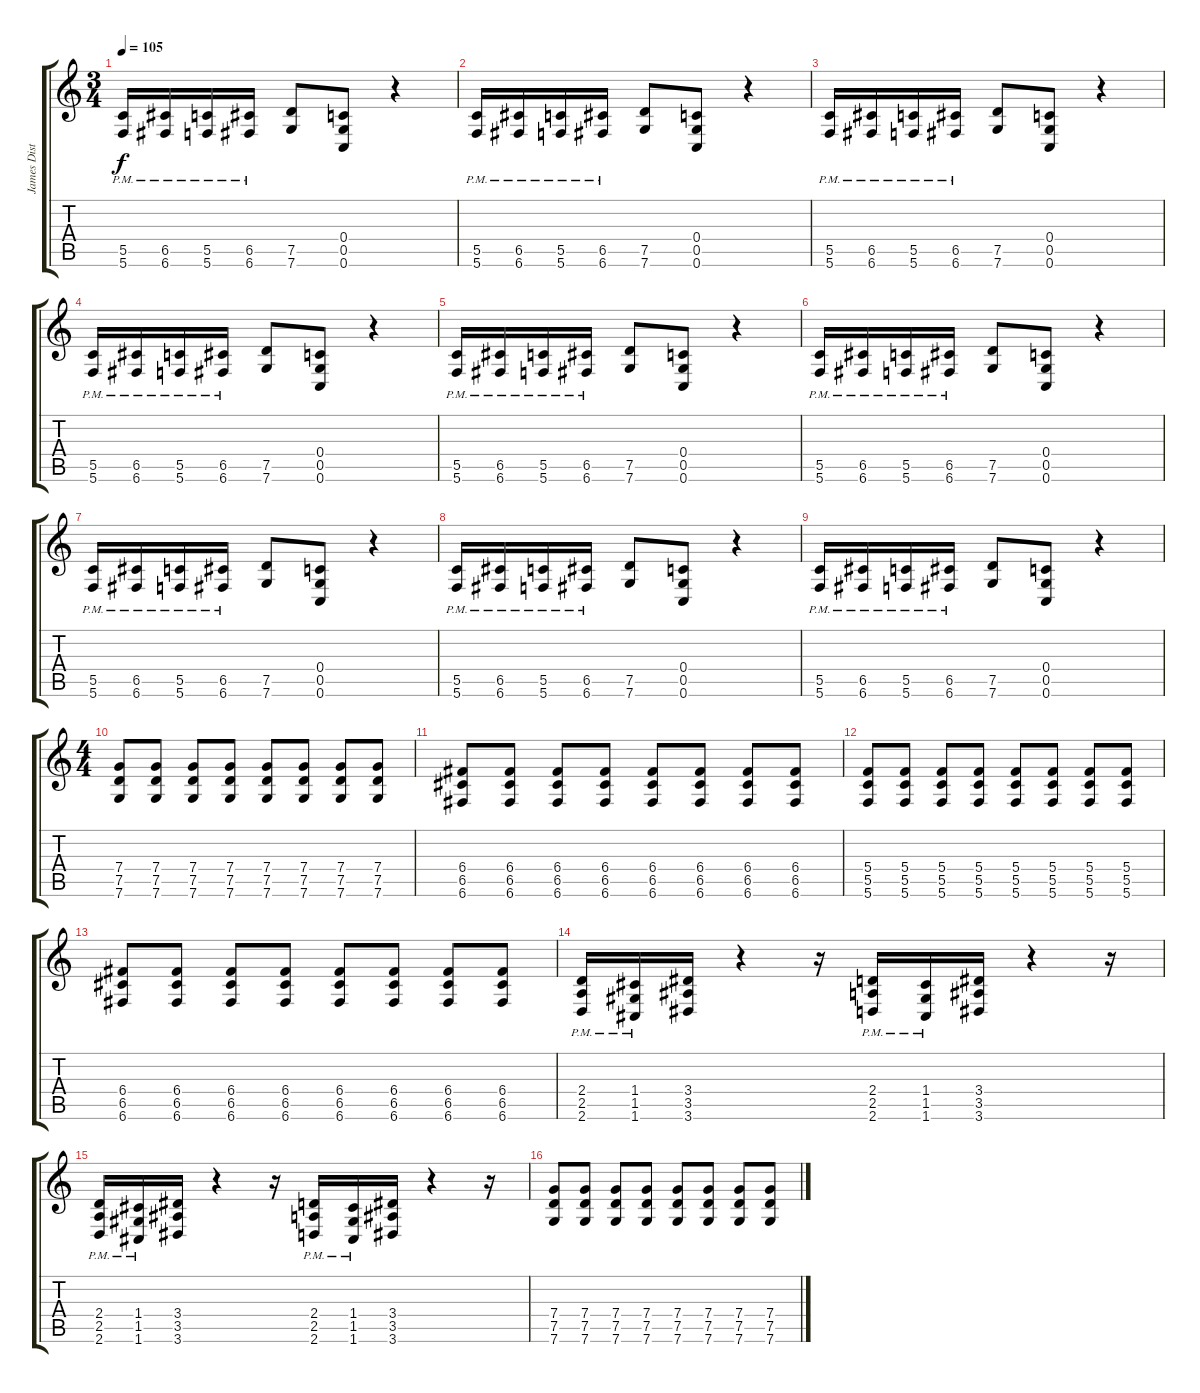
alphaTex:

\track ("James Distortion" "James Dist") {instrument distortionguitar}
\staff {score tabs}
\tuning (D4 A3 F3 C3 G2 C2) {hide}
\ts (3 4)
\tempo 105
\clef g2
\ks c
(5.5{pm} 5.6{pm}).16{dy f} (6.5{pm} 6.6{pm}).16 (5.5{pm} 5.6{pm}).16 (6.5{pm} 6.6{pm}).16 (7.5 7.6).8 (0.4 0.5 0.6).8 r.4 |
(5.5{pm} 5.6{pm}).16 (6.5{pm} 6.6{pm}).16 (5.5{pm} 5.6{pm}).16 (6.5{pm} 6.6{pm}).16 (7.5 7.6).8 (0.4 0.5 0.6).8 r.4 |
(5.5{pm} 5.6{pm}).16 (6.5{pm} 6.6{pm}).16 (5.5{pm} 5.6{pm}).16 (6.5{pm} 6.6{pm}).16 (7.5 7.6).8 (0.4 0.5 0.6).8 r.4 |
(5.5{pm} 5.6{pm}).16 (6.5{pm} 6.6{pm}).16 (5.5{pm} 5.6{pm}).16 (6.5{pm} 6.6{pm}).16 (7.5 7.6).8 (0.4 0.5 0.6).8 r.4 |
(5.5{pm} 5.6{pm}).16 (6.5{pm} 6.6{pm}).16 (5.5{pm} 5.6{pm}).16 (6.5{pm} 6.6{pm}).16 (7.5 7.6).8 (0.4 0.5 0.6).8 r.4 |
(5.5{pm} 5.6{pm}).16 (6.5{pm} 6.6{pm}).16 (5.5{pm} 5.6{pm}).16 (6.5{pm} 6.6{pm}).16 (7.5 7.6).8 (0.4 0.5 0.6).8 r.4 |
(5.5{pm} 5.6{pm}).16 (6.5{pm} 6.6{pm}).16 (5.5{pm} 5.6{pm}).16 (6.5{pm} 6.6{pm}).16 (7.5 7.6).8 (0.4 0.5 0.6).8 r.4 |
(5.5{pm} 5.6{pm}).16 (6.5{pm} 6.6{pm}).16 (5.5{pm} 5.6{pm}).16 (6.5{pm} 6.6{pm}).16 (7.5 7.6).8 (0.4 0.5 0.6).8 r.4 |
(5.5{pm} 5.6{pm}).16 (6.5{pm} 6.6{pm}).16 (5.5{pm} 5.6{pm}).16 (6.5{pm} 6.6{pm}).16 (7.5 7.6).8 (0.4 0.5 0.6).8 r.4 |
\ts (4 4)
(7.4 7.5 7.6).8 (7.4 7.5 7.6).8 (7.4 7.5 7.6).8 (7.4 7.5 7.6).8 (7.4 7.5 7.6).8 (7.4 7.5 7.6).8 (7.4 7.5 7.6).8 (7.4 7.5 7.6).8 |
(6.4 6.5 6.6).8 (6.4 6.5 6.6).8 (6.4 6.5 6.6).8 (6.4 6.5 6.6).8 (6.4 6.5 6.6).8 (6.4 6.5 6.6).8 (6.4 6.5 6.6).8 (6.4 6.5 6.6).8 |
(5.4 5.5 5.6).8 (5.4 5.5 5.6).8 (5.4 5.5 5.6).8 (5.4 5.5 5.6).8 (5.4 5.5 5.6).8 (5.4 5.5 5.6).8 (5.4 5.5 5.6).8 (5.4 5.5 5.6).8 |
(6.4 6.5 6.6).8 (6.4 6.5 6.6).8 (6.4 6.5 6.6).8 (6.4 6.5 6.6).8 (6.4 6.5 6.6).8 (6.4 6.5 6.6).8 (6.4 6.5 6.6).8 (6.4 6.5 6.6).8 |
(2.4{pm} 2.5{pm} 2.6{pm}).16 (1.4{pm} 1.5{pm} 1.6{pm}).16 (3.4 3.5 3.6).16 r.4 r.16 (2.4{pm} 2.5{pm} 2.6{pm}).16 (1.4{pm} 1.5{pm} 1.6{pm}).16 (3.4 3.5 3.6).16 r.4 r.16 |
(2.4{pm} 2.5{pm} 2.6{pm}).16 (1.4{pm} 1.5{pm} 1.6{pm}).16 (3.4 3.5 3.6).16 r.4 r.16 (2.4{pm} 2.5{pm} 2.6{pm}).16 (1.4{pm} 1.5{pm} 1.6{pm}).16 (3.4 3.5 3.6).16 r.4 r.16 |
(7.4 7.5 7.6).8 (7.4 7.5 7.6).8 (7.4 7.5 7.6).8 (7.4 7.5 7.6).8 (7.4 7.5 7.6).8 (7.4 7.5 7.6).8 (7.4 7.5 7.6).8 (7.4 7.5 7.6).8
